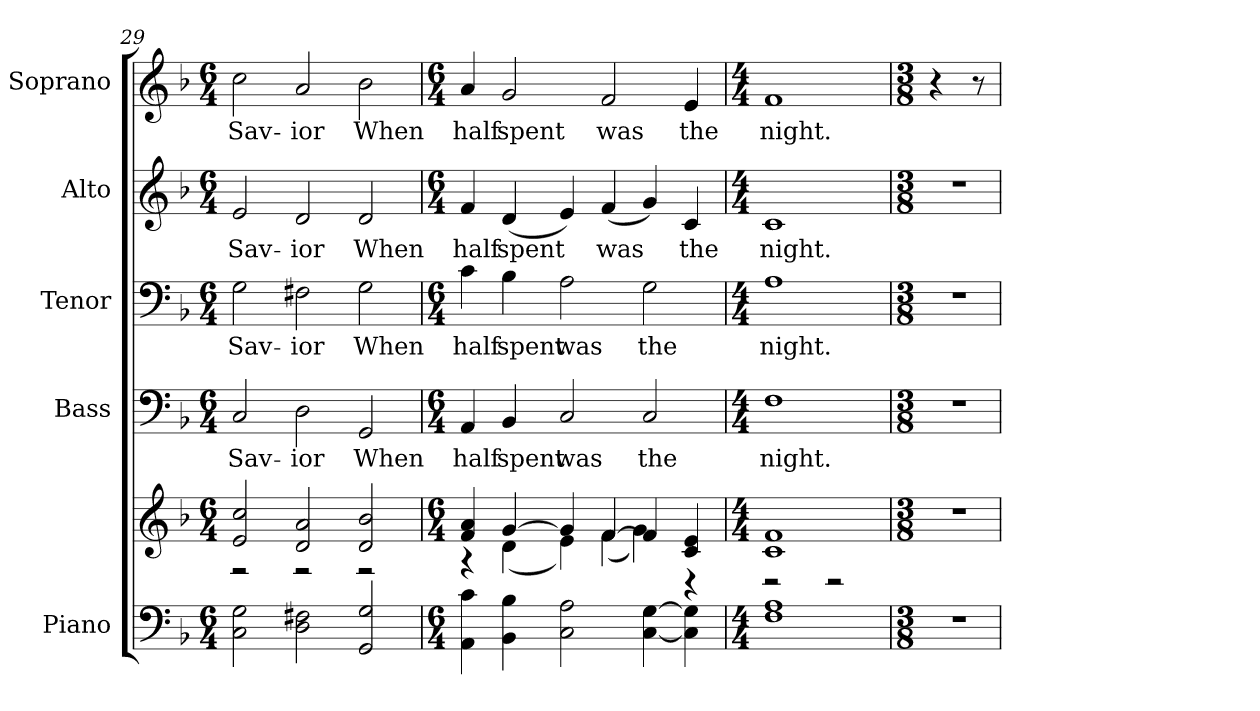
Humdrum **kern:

**kern	**kern	**kern	**text	**kern	**text	**kern	**text	**kern	**text
*part5	*part5	*part4	*part4	*part3	*part3	*part2	*part2	*part1	*part1
*staff6	*staff5	*staff4	*staff4	*staff3	*staff3	*staff2	*staff2	*staff1	*staff1
*I"Piano	*	*I"Bass	*	*I"Tenor	*	*I"Alto	*	*I"Soprano	*
*I'Pno.	*	*I'B.	*	*I'T.	*	*I'A.	*	*I'S.	*
!!LO:PB:g=z
*clefF4	*clefG2	*clefF4	*	*clefF4	*	*clefG2	*	*clefG2	*
*k[b-]	*k[b-]	*k[b-]	*	*k[b-]	*	*k[b-]	*	*k[b-]	*
*F:	*F:	*F:	*	*F:	*	*F:	*	*F:	*
*M6/4	*M6/4	*M6/4	*	*M6/4	*	*M6/4	*	*M6/4	*
=29	=29	=29	=29	=29	=29	=29	=29	=29	=29
*	*^	*	*	*	*	*	*	*	*
!	!	!	!	!LO:LY:b:color=#000000	!	!	!	!	!	!
!	!	!	!	!	!	!LO:LY:b:color=#000000	!	!	!	!
!	!	!	!	!	!	!	!	!LO:LY:b:color=#000000	!	!
!	!	!	!	!	!	!	!	!	!	!LO:LY:b:color=#000000
2Ci\ 2Gi	2ei/ 2cci	2r	2Ci/	Sav-	2Gi\	Sav-	2ei/	Sav-	2cci\	Sav-
!	!	!	!	!LO:LY:b:color=#000000	!	!	!	!	!	!
!	!	!	!	!	!	!LO:LY:b:color=#000000	!	!	!	!
!	!	!	!	!	!	!	!	!LO:LY:b:color=#000000	!	!
!	!	!	!	!	!	!	!	!	!	!LO:LY:b:color=#000000
2Di\ 2F#Xi	2di/ 2ai	2r	2Di\	-ior	2F#Xi\	-ior	2di/	-ior	2ai/	-ior
!	!	!	!	!LO:LY:b:color=#000000	!	!	!	!	!	!
!	!	!	!	!	!	!LO:LY:b:color=#000000	!	!	!	!
!	!	!	!	!	!	!	!	!LO:LY:b:color=#000000	!	!
!	!	!	!	!	!	!	!	!	!	!LO:LY:b:color=#000000
2GGi/ 2Gi	2di/ 2b-i	2r	2GGi/	When	2Gi\	When	2di/	When	2b-i\	When
=30	=30	=30	=30	=30	=30	=30	=30	=30	=30	=30
*M6/4	*M6/4	*	*M6/4	*	*M6/4	*	*M6/4	*	*M6/4	*
!	!	!	!	!LO:LY:b:color=#000000	!	!	!	!	!	!
!	!	!	!	!	!	!LO:LY:b:color=#000000	!	!	!	!
!	!	!	!	!	!	!	!	!LO:LY:b:color=#000000	!	!
!	!	!	!	!	!	!	!	!	!	!LO:LY:b:color=#000000
4AAi\ 4ci	4fi/ 4ai	4r	4AAi/	half	4ci\	half	4fi/	half	4ai/	half
!	!	!	!	!LO:LY:b:color=#000000	!	!	!	!	!	!
!	!	!	!	!	!	!LO:LY:b:color=#000000	!	!	!	!
!	!	!	!	!	!	!	!	!LO:LY:b:color=#000000	!	!
!	!	!	!	!	!	!	!	!	!	!LO:LY:b:color=#000000
4BB-i\ 4B-i	[>4gi/	(4di\	4BB-i/	spent	4B-i\	spent	(4di/	spent	2gi/	spent
!	!	!	!	!LO:LY:b:color=#000000	!	!	!	!	!	!
!	!	!	!	!	!	!LO:LY:b:color=#000000	!	!	!	!
2Ci\ 2Ai	4gi/]	4ei\)	2Ci/	was	2Ai\	was	4ei/)	.	.	.
!	!	!	!	!	!	!	!	!LO:LY:b:color=#000000	!	!
!	!	!	!	!	!	!	!	!	!	!LO:LY:b:color=#000000
.	[>4fi/	(4fi\	.	.	.	.	(4fi/	was	2fi/	was
!	!	!	!	!LO:LY:b:color=#000000	!	!	!	!	!	!
!	!	!	!	!	!	!LO:LY:b:color=#000000	!	!	!	!
[<4Ci\ [>4Gi	4fi/]	4gi\)	2Ci/	the	2Gi\	the	4gi/)	.	.	.
!	!	!	!	!	!	!	!	!LO:LY:b:color=#000000	!	!
!	!	!	!	!	!	!	!	!	!	!LO:LY:b:color=#000000
4Ci\] 4Gi]	4ci/ 4ei	4r	.	.	.	.	4ci/	the	4ei/	the
!!LO:PB:g=z
=31	=31	=31	=31	=31	=31	=31	=31	=31	=31	=31
*M4/4	*M4/4	*	*M4/4	*	*M4/4	*	*M4/4	*	*M4/4	*
!	!	!	!	!LO:LY:b:color=#000000	!	!	!	!	!	!
!	!	!	!	!	!	!LO:LY:b:color=#000000	!	!	!	!
!	!	!	!	!	!	!	!	!LO:LY:b:color=#000000	!	!
!	!	!	!	!	!	!	!	!	!	!LO:LY:b:color=#000000
1Fi 1Ai	1ci 1fi	2r	1Fi	night.	1Ai	night.	1ci	night.	1fi	night.
.	.	2r	.	.	.	.	.	.	.	.
*	*v	*v	*	*	*	*	*	*	*	*
=32	=32	=32	=32	=32	=32	=32	=32	=32	=32
*M3/8	*M3/8	*M3/8	*	*M3/8	*	*M3/8	*	*M3/8	*
*	*^	*	*	*	*	*	*	*	*
!LO:N:vis=1	!LO:N:vis=1	!	!LO:N:vis=1	!	!LO:N:vis=1	!	!LO:N:vis=1	!	!	!
*	*v	*v	*	*	*	*	*	*	*	*
4.r	4.r	4.r	.	4.r	.	4.r	.	4r	.
.	.	.	.	.	.	.	.	8r	.
=	=	=	=	=	=	=	=	=	=
*-	*-	*-	*-	*-	*-	*-	*-	*-	*-
